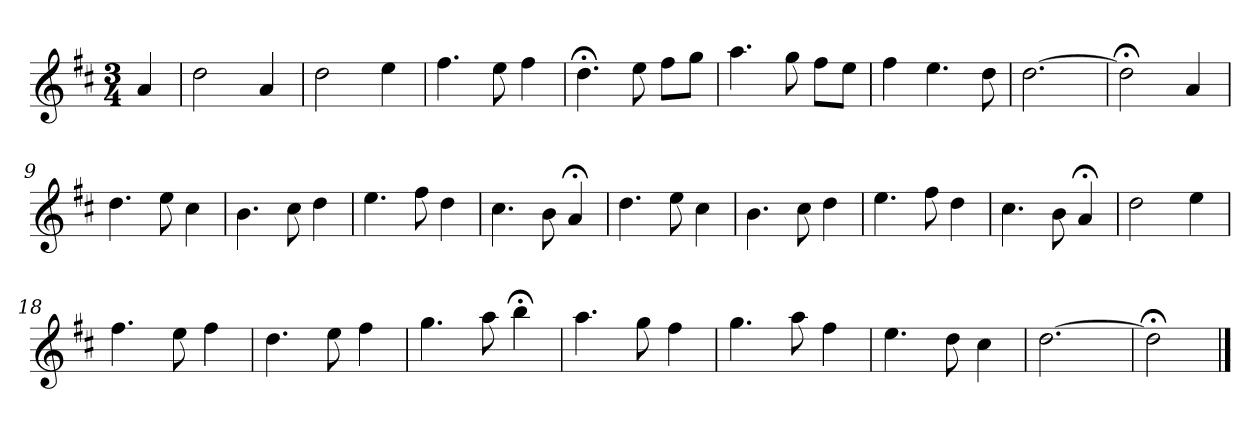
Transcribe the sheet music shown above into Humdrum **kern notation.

**kern
*part1
*staff1
*k[f#c#]
*D:
*M3/4
*MM120
=
4a
=1
2dd
4a
=2
2dd
4ee
=3
4.ff#
8ee
4ff#
=4
4.dd;<
8ee
8ff#L
8ggJ
=5
4.aa
8gg
8ff#L
8eeJ
=6
4ff#
4.ee
8dd
=7
[2.dd
=8
2dd;<]
4a
=9
4.dd
8ee
4cc#
=10
4.b
8cc#
4dd
=11
4.ee
8ff#
4dd
=12
4.cc#
8b
4a;<
=13
4.dd
8ee
4cc#
=14
4.b
8cc#
4dd
=15
4.ee
8ff#
4dd
=16
4.cc#
8b
4a;<
=17
2dd
4ee
=18
4.ff#
8ee
4ff#
=19
4.dd
8ee
4ff#
=20
4.gg
8aa
4bb;<
=21
4.aa
8gg
4ff#
=22
4.gg
8aa
4ff#
=23
4.ee
8dd
4cc#
=24
[2.dd
=25
2dd;<]
==
*-
